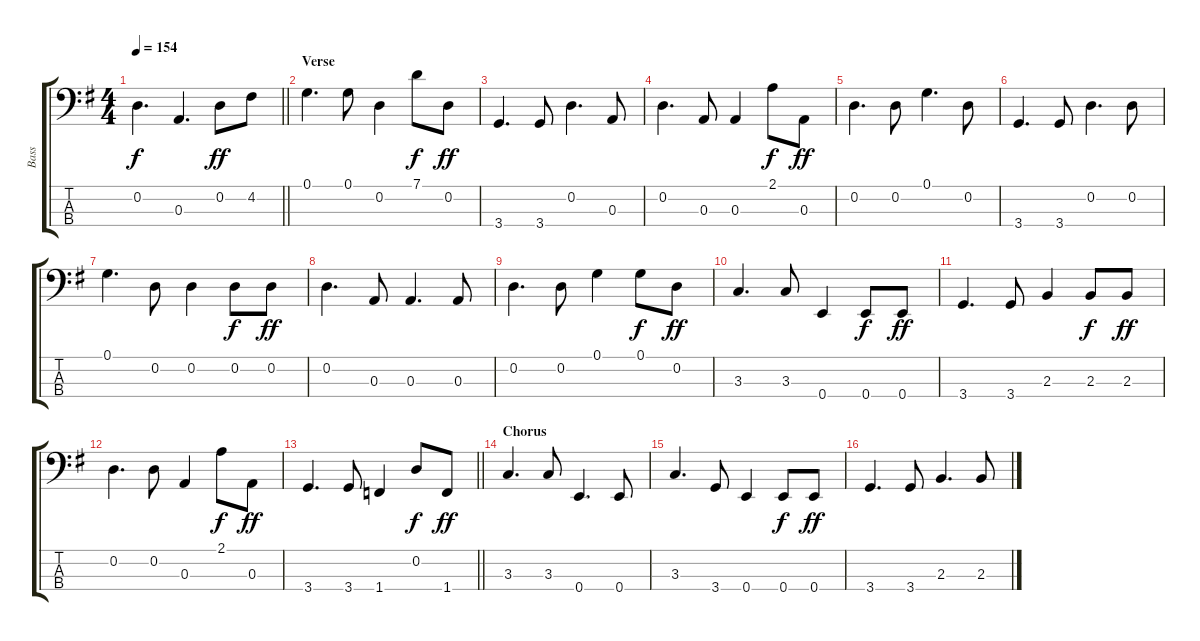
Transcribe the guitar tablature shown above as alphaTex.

\track ("Bass" "Bass") {instrument electricbassfinger}
\staff {score tabs}
\tuning (G2 D2 A1 E1) {hide}
\ts (4 4)
\tempo 154
\clef f4
\barLineRight lightlight
\ks g
0.2.4{d dy f} 0.3.4{d} 0.2.8{dy ff} 4.2.8 |
\section ("" "Verse")
0.1.4{d} 0.1.8 0.2.4 7.1.8{dy f} 0.2.8{dy ff} |
3.4.4{d} 3.4.8 0.2.4{d} 0.3.8 |
0.2.4{d} 0.3.8 0.3.4 2.1.8{dy f} 0.3.8{dy ff} |
0.2.4{d} 0.2.8 0.1.4{d} 0.2.8 |
3.4.4{d} 3.4.8 0.2.4{d} 0.2.8 |
0.1.4{d} 0.2.8 0.2.4 0.2.8{dy f} 0.2.8{dy ff} |
0.2.4{d} 0.3.8 0.3.4{d} 0.3.8 |
0.2.4{d} 0.2.8 0.1.4 0.1.8{dy f} 0.2.8{dy ff} |
3.3.4{d} 3.3.8 0.4.4 0.4.8{dy f} 0.4.8{dy ff} |
3.4.4{d} 3.4.8 2.3.4 2.3.8{dy f} 2.3.8{dy ff} |
0.2.4{d} 0.2.8 0.3.4 2.1.8{dy f} 0.3.8{dy ff} |
\barLineRight lightlight
3.4.4{d} 3.4.8 1.4.4 0.2.8{dy f} 1.4.8{dy ff} |
\section ("" "Chorus")
3.3.4{d} 3.3.8 0.4.4{d} 0.4.8 |
3.3.4{d} 3.4.8 0.4.4 0.4.8{dy f} 0.4.8{dy ff} |
3.4.4{d} 3.4.8 2.3.4{d} 2.3.8
